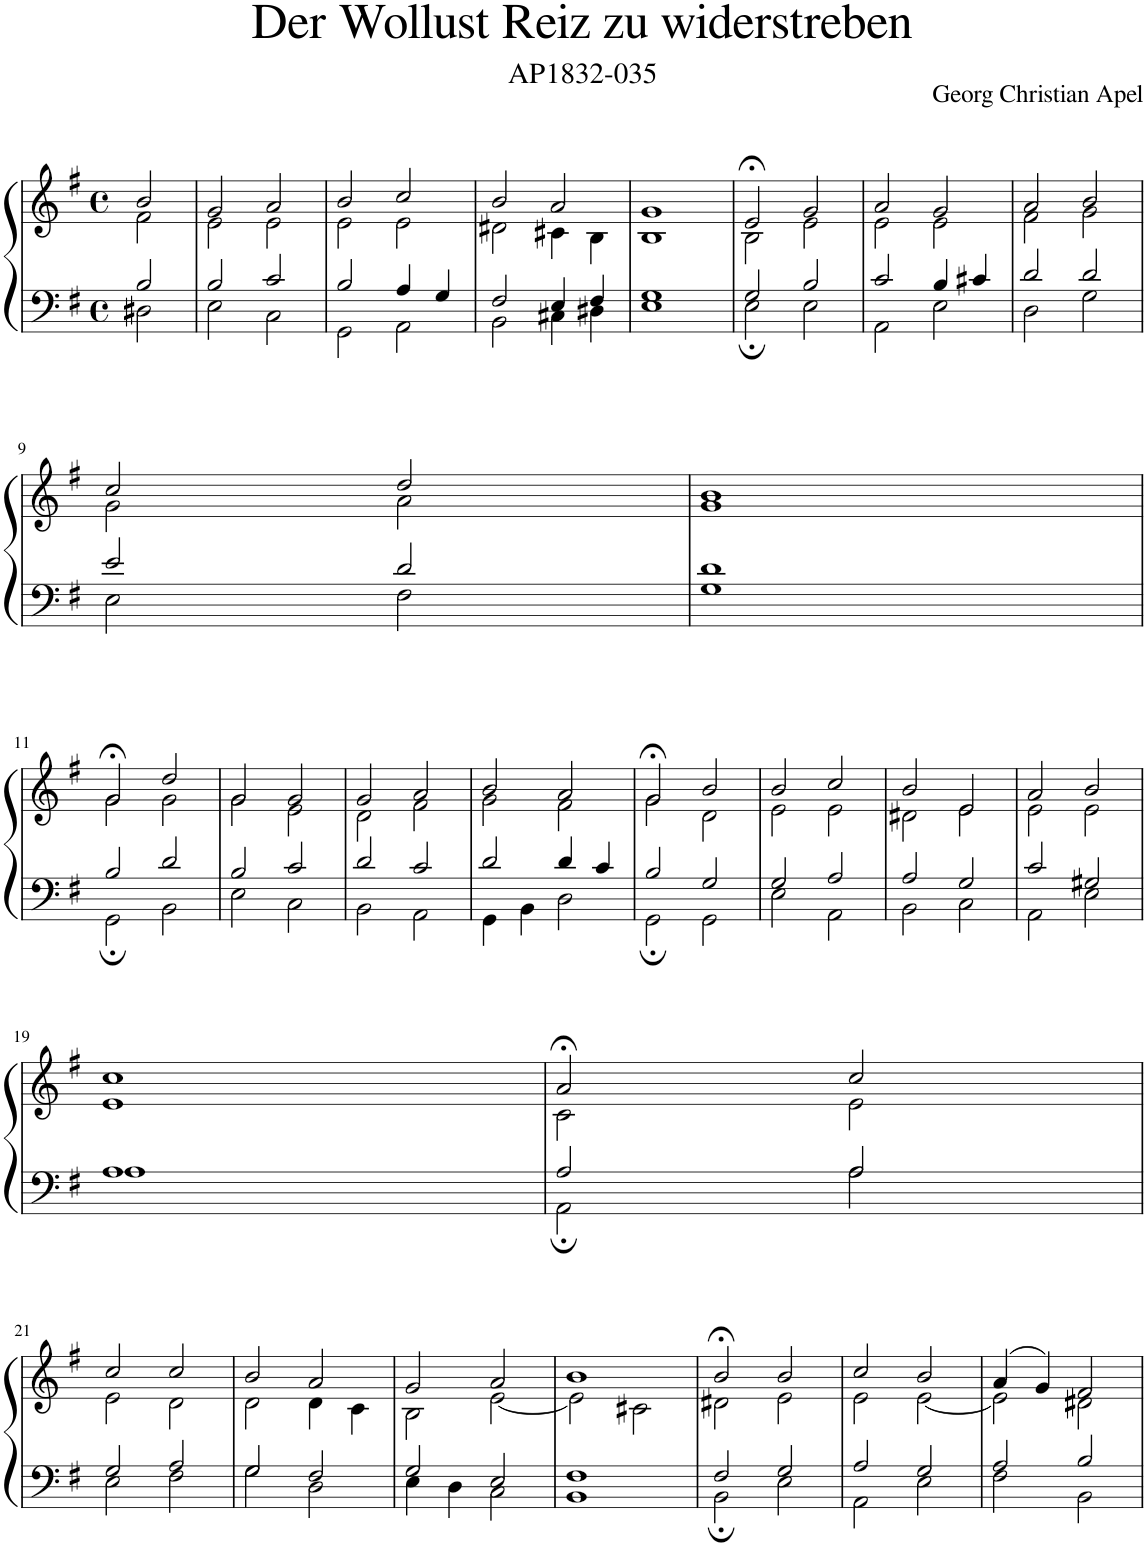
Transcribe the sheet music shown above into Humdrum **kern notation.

**kern	**kern
*part1	*part1
*staff2	*staff1
*I"Piano	*
*I'Pno.	*
*clefF4	*clefG2
*k[f#]	*k[f#]
*M4/4	*M4/4
*met(c)	*met(c)
=1	=1
*^	*^
2B/	2D#X\	2b/	2f#\
=2	=2	=2	=2
2B/	2E\	2g/	2e\
2c/	2C\	2a/	2e\
=3	=3	=3	=3
2B/	2GG\	2b/	2e\
4A/	2AA\	2cc/	2e\
4G/	.	.	.
=4	=4	=4	=4
2F#/	2BB\	2b/	2d#X\
4E/	4C#X\	2a/	4c#X\
4F#/	4D#X\	.	4B\
=5	=5	=5	=5
1G	1E	1g	1B
=6	=6	=6	=6
2G/	2E;\	2e;</	2B\
2B/	2E\	2g/	2e\
=7	=7	=7	=7
2c/	2AA\	2a/	2e\
4B/	2E\	2g/	2e\
4c#X/	.	.	.
=8	=8	=8	=8
2d/	2D\	2a/	2f#\
2d/	2G\	2b/	2g\
!!LO:LB:g=z	!!
=9	=9	=9	=9
2e/	2E\	2cc/	2g\
2d/	2F#\	2dd/	2a\
=10	=10	=10	=10
1d	1G	1b	1g
!!LO:LB:g=z	!!
=11	=11	=11	=11
2B/	2GG;\	2g;</	2g\
2d/	2BB\	2dd/	2g\
=12	=12	=12	=12
2B/	2E\	2g/	2g\
2c/	2C\	2g/	2e\
=13	=13	=13	=13
2d/	2BB\	2g/	2d\
2c/	2AA\	2a/	2f#\
=14	=14	=14	=14
2d/	4GG\	2b/	2g\
.	4BB\	.	.
4d/	2D\	2a/	2f#\
4c/	.	.	.
=15	=15	=15	=15
2B/	2GG;\	2g;</	2g\
2G/	2GG\	2b/	2d\
=16	=16	=16	=16
2G/	2E\	2b/	2e\
2A/	2AA\	2cc/	2e\
=17	=17	=17	=17
2A/	2BB\	2b/	2d#X\
2G/	2C\	2e/	2e\
=18	=18	=18	=18
2c/	2AA\	2a/	2e\
2G#X/	2E\	2b/	2e\
!!LO:LB:g=z	!!
=19	=19	=19	=19
1A	1A	1cc	1e
=20	=20	=20	=20
2A/	2AA;\	2a;</	2c\
2A/	2A\	2cc/	2e\
!!LO:LB:g=z	!!
=21	=21	=21	=21
2G/	2E\	2cc/	2e\
2A/	2F#\	2cc/	2d\
=22	=22	=22	=22
2G/	2G\	2b/	2d\
2F#/	2D\	2a/	4d\
.	.	.	4c\
=23	=23	=23	=23
2G/	4E\	2g/	2B\
.	4D\	.	.
2E/	2C\	2a/	[2e\
=24	=24	=24	=24
1F#	1BB	1b	2e\]
.	.	.	2c#X\
=25	=25	=25	=25
2F#/	2BB;\	2b;</	2d#X\
2G/	2E\	2b/	2e\
=26	=26	=26	=26
2A/	2AA\	2cc/	2e\
2G/	2E\	2b/	[2e\
=27	=27	=27	=27
2A/	2F#\	(4a/	2e\]
.	.	4g/)	.
2B/	2BB\	2f#/	2d#X\
*v	*v	*	*
*	*v	*v
=	=
*-	*-
